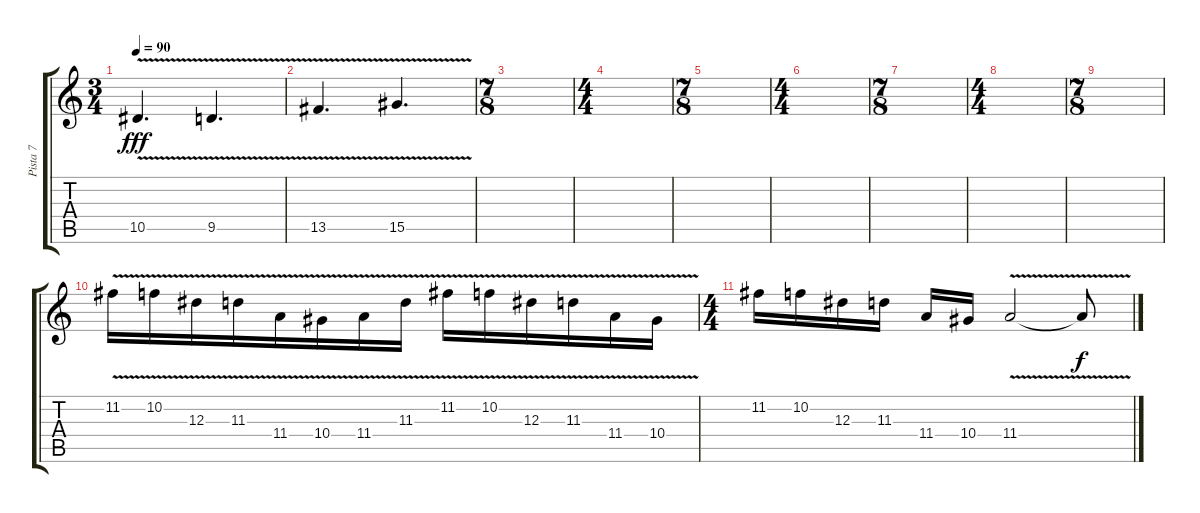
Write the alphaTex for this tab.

\track ("Pista 7" "Pista 7") {instrument overdrivenguitar}
\staff {score tabs}
\tuning (C4 G3 Eb3 Bb2 F2 C2) {hide}
\ts (3 4)
\tempo 90
\clef g2
\ks c
10.5{v}.4{d dy fff} 9.5{v}.4{d} |
13.5{v}.4{d} 15.5{v}.4{d} |
\ts (7 8)
|
\ts (4 4)
|
\ts (7 8)
|
\ts (4 4)
|
\ts (7 8)
|
\ts (4 4)
|
\ts (7 8)
|
11.2{v}.16 10.2{v}.16 12.3{v}.16 11.3{v}.16 11.4{v}.16 10.4{v}.16 11.4{v}.16 11.3{v}.16 11.2{v}.16 10.2{v}.16 12.3{v}.16 11.3{v}.16 11.4{v}.16 10.4{v}.16 |
\ts (4 4)
11.2.16 10.2.16 12.3.16 11.3.16 11.4.16 10.4.16 11.4{v}.2 11.4{t}.8{dy f}
